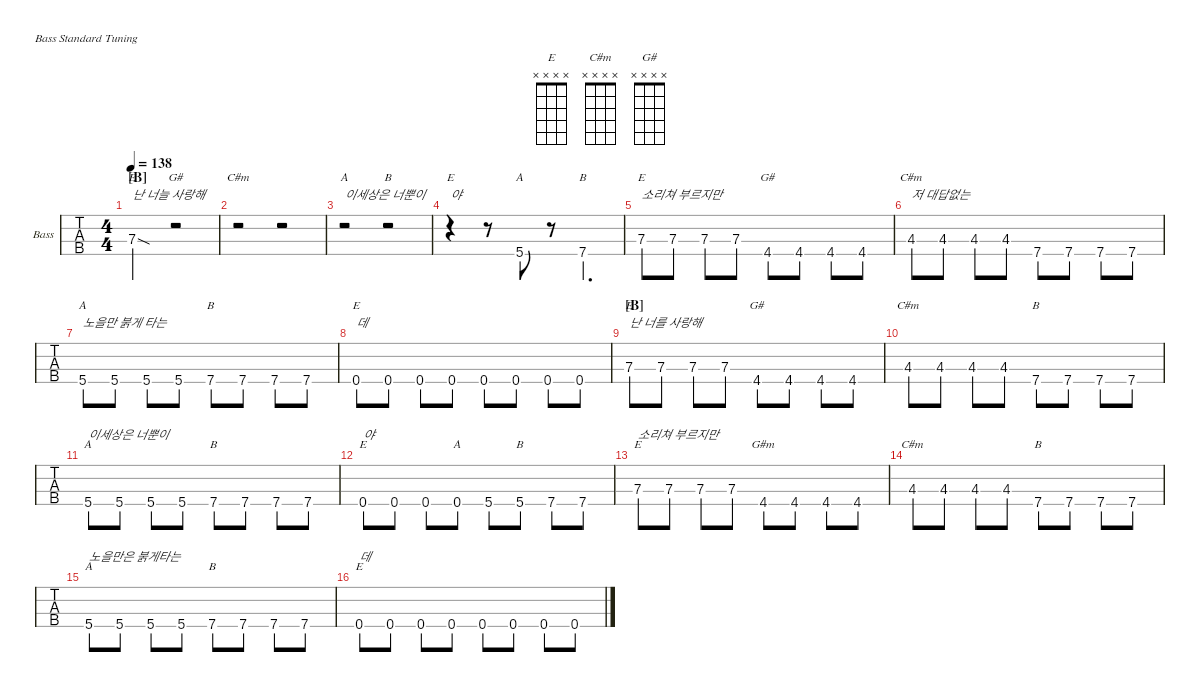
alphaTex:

\defaultSystemsLayout 4
\hideDynamics
\bracketExtendMode nobrackets
\firstSystemTrackNameOrientation horizontal
\track ("Bass" "Bass") {defaultSystemsLayout 4 instrument electricbassfinger}
\staff {tabs}
\tuning (G2 D2 A1 E1)
\chord ("E" x x 7 x) {firstfret 7 showdiagram false showfingering false}
\chord ("C#m" x x 4 x) {showdiagram false showfingering false}
\chord ("A" x x x 5) {showdiagram false showfingering false}
\chord ("B" x x x x)
\chord ("B" x x x 7) {firstfret 7 showdiagram false showfingering false}
\chord ("G#" x x x 4) {showdiagram false showfingering false}
\chord ("E" x x x 0) {showdiagram false showfingering false}
\chord ("G#m" x x x 4) {showdiagram false showfingering false}
\chord ("A" x x x x)
\chord ("G#" x x x x)
\chord ("C#m" x x x x)
\chord ("B" x x x 5) {showdiagram false showfingering false}
\chord ("E" x x x x)
\chord ("A" x x x 0) {showdiagram false showfingering false}
\ts (4 4)
\section ("B" "")
\tempo 138
\clef f4
\ks c
7.3{sod}.2{ch "E" txt "난 너늘 사랑해" dy mf} r.2{ch "G#"} |
r.2{ch "C#m"} r.2 |
r.2{ch "A" txt "이세상은 너뿐이"} r.2{ch "B"} |
r.4{ch "E" txt "야"} r.8 5.4.8{ch "A"} r.8 7.4.4{d ch "B"} |
7.3.8{ch "E" txt "소리쳐 부르지만"} 7.3.8 7.3.8 7.3.8 4.4{acc #}.8{ch "G#"} 4.4{acc #}.8 4.4{acc #}.8 4.4{acc #}.8 |
4.3{acc #}.8{ch "C#m" txt "저 대답없는"} 4.3{acc #}.8 4.3{acc #}.8 4.3{acc #}.8 7.4.8 7.4.8 7.4.8 7.4.8 |
5.4.8{ch "A" txt "노을만 붉게 타는"} 5.4.8 5.4.8 5.4.8 7.4.8{ch "B"} 7.4.8 7.4.8 7.4.8 |
0.4.8{ch "E" txt "데"} 0.4.8 0.4.8 0.4.8 0.4.8 0.4.8 0.4.8 0.4.8 |
\section ("B" "")
7.3.8{ch "E" txt "난 너를 사랑해"} 7.3.8 7.3.8 7.3.8 4.4{acc #}.8{ch "G#"} 4.4{acc #}.8 4.4{acc #}.8 4.4{acc #}.8 |
4.3{acc #}.8{ch "C#m"} 4.3{acc #}.8 4.3{acc #}.8 4.3{acc #}.8 7.4.8{ch "B"} 7.4.8 7.4.8 7.4.8 |
5.4.8{ch "A" txt "이세상은 너뿐이"} 5.4.8 5.4.8 5.4.8 7.4.8{ch "B"} 7.4.8 7.4.8 7.4.8 |
0.4.8{ch "E" txt "야"} 0.4.8 0.4.8 0.4.8{ch "A"} 5.4.8 5.4.8{ch "B"} 7.4.8 7.4.8 |
7.3.8{ch "E" txt "소리쳐 부르지만"} 7.3.8 7.3.8 7.3.8 4.4{acc #}.8{ch "G#m"} 4.4{acc #}.8 4.4{acc #}.8 4.4{acc #}.8 |
4.3{acc #}.8{ch "C#m"} 4.3{acc #}.8 4.3{acc #}.8 4.3{acc #}.8 7.4.8{ch "B"} 7.4.8 7.4.8 7.4.8 |
5.4.8{ch "A" txt "노을만은 붉게타는"} 5.4.8 5.4.8 5.4.8 7.4.8{ch "B"} 7.4.8 7.4.8 7.4.8 |
0.4.8{ch "E" txt "데"} 0.4.8 0.4.8 0.4.8 0.4.8 0.4.8 0.4.8 0.4.8
